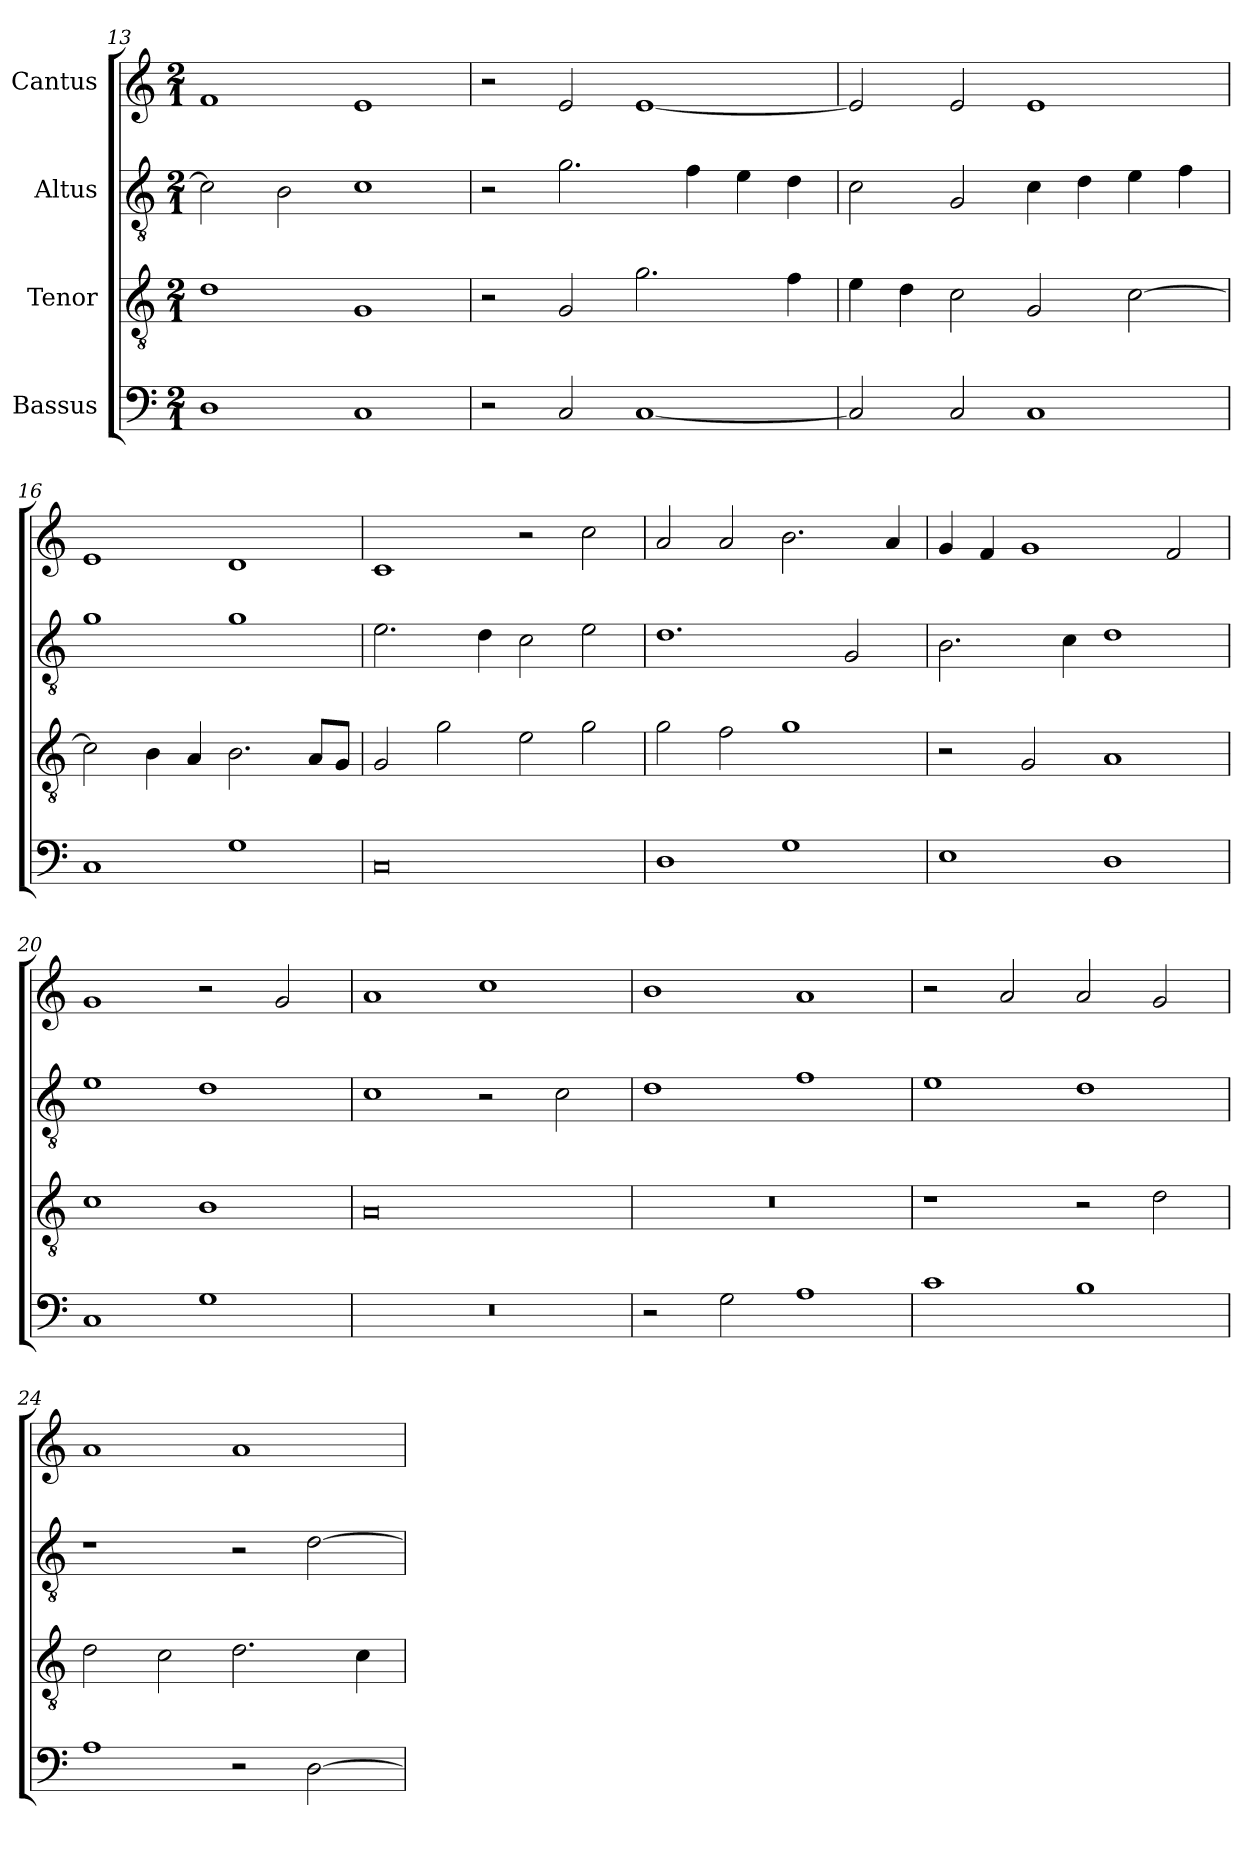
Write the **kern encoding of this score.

**kern	**kern	**kern	**kern
*part4	*part3	*part2	*part1
*staff4	*staff3	*staff2	*staff1
*I"Bassus	*I"Tenor	*I"Altus	*I"Cantus
*clefF4	*clefGv2	*clefGv2	*clefG2
*	*ITrd7c12	*ITrd7c12	*
*k[]	*k[]	*k[]	*k[]
*C:	*C:	*C:	*C:
*M2/1	*M2/1	*M2/1	*M2/1
=13	=13	=13	=13
1Di	1Di	2Ci\]	1fi
.	.	2BBi\	.
1Ci	1GGi	1Ci	1ei
=14	=14	=14	=14
2r	2r	2r	2r
2Ci/	2GGi/	2.Gi\	2ei/
[<1Ci	2.Gi\	.	[<1ei
.	.	4Fi\	.
.	.	4Ei\	.
.	4Fi\	4Di\	.
=15	=15	=15	=15
2Ci/]	4Ei\	2Ci\	2ei/]
.	4Di\	.	.
2Ci/	2Ci\	2GGi/	2ei/
1Ci	2GGi/	4Ci\	1ei
.	.	4Di\	.
.	[>2Ci\	4Ei\	.
.	.	4Fi\	.
!!LO:LB:g=z
=16	=16	=16	=16
1Ci	2Ci\]	1Gi	1ei
.	4BBi\	.	.
.	4AAi/	.	.
1Gi	2.BBi\	1Gi	1di
.	8AAi/L	.	.
.	8GGi/J	.	.
=17	=17	=17	=17
0Ci	2GGi/	2.Ei\	1ci
.	2Gi\	.	.
.	.	4Di\	.
.	2Ei\	2Ci\	2r
.	2Gi\	2Ei\	2cci\
=18	=18	=18	=18
1Di	2Gi\	1.Di	2ai/
.	2Fi\	.	2ai/
1Gi	1Gi	.	2.bi\
.	.	2GGi/	.
.	.	.	4ai/
=19	=19	=19	=19
1Ei	2r	2.BBi\	4gi/
.	.	.	4fi/
.	2GGi/	.	1gi
.	.	4Ci\	.
1Di	1AAi	1Di	.
.	.	.	2fi/
=20	=20	=20	=20
1Ci	1Ci	1Ei	1gi
1Gi	1BBi	1Di	2r
.	.	.	2gi/
=21	=21	=21	=21
!LO:N:vis=1	!	!	!
0r	0AAi	1Ci	1ai
.	.	2r	1cci
.	.	2Ci\	.
!!LO:LB:g=z
=22	=22	=22	=22
!	!LO:N:vis=1	!	!
2r	0r	1Di	1bi
2Gi\	.	.	.
1Ai	.	1Fi	1ai
=23	=23	=23	=23
1ci	1r	1Ei	2r
.	.	.	2ai/
1Bi	2r	1Di	2ai/
.	2Di\	.	2gi/
=24	=24	=24	=24
1Ai	2Di\	1r	1ai
.	2Ci\	.	.
2r	2.Di\	2r	1ai
[>2Di\	.	[>2Di\	.
.	4Ci\	.	.
=	=	=	=
*-	*-	*-	*-
